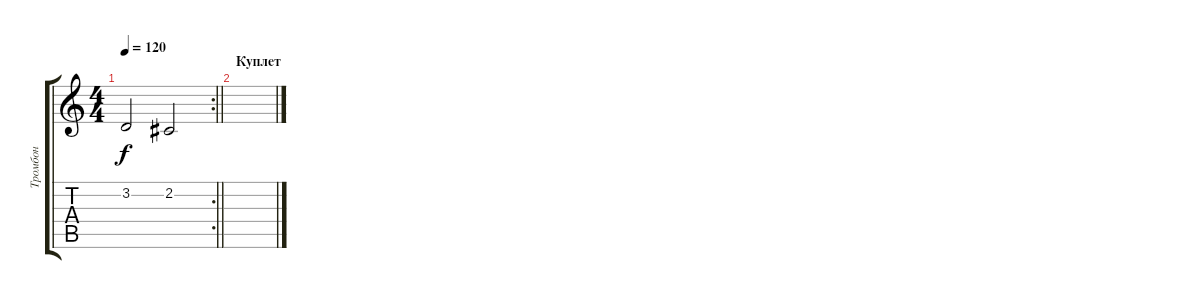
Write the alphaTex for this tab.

\track ("Тромбон" "Тромбон") {instrument trombone}
\staff {score tabs}
\tuning (E4 B3 G3 D3 A2 E2) {hide}
\rc 2
\ts (4 4)
\tempo 120
\clef g2
\barLineRight lightlight
\ks c
3.2.2{dy f} 2.2.2 |
\section ("" "Куплет")
